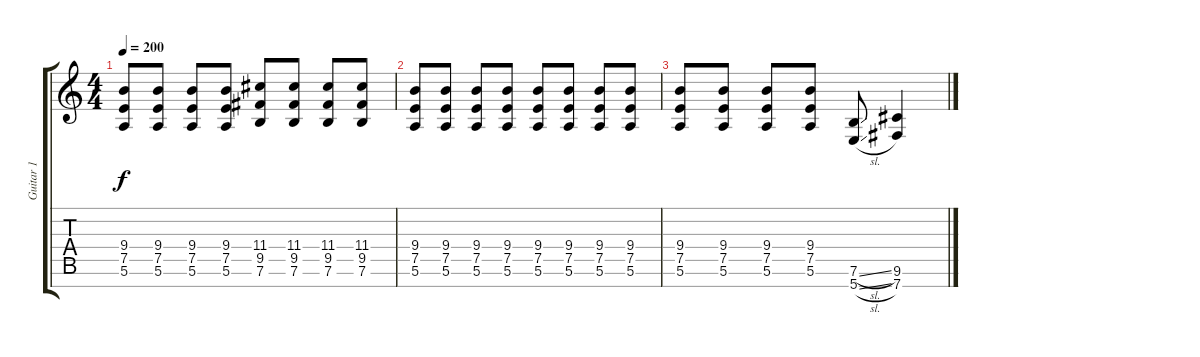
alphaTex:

\track ("Guitar 1" "Guitar 1") {instrument distortionguitar}
\staff {score tabs}
\tuning (E4 B3 G3 D3 A2 E2 B1) {hide}
\ts (4 4)
\tempo 200
\clef g2
\ks c
(9.4 7.5 5.6).8{dy f} (9.4 7.5 5.6).8 (9.4 7.5 5.6).8 (9.4 7.5 5.6).8 (11.4 9.5 7.6).8 (11.4 9.5 7.6).8 (11.4 9.5 7.6).8 (11.4 9.5 7.6).8 |
(9.4 7.5 5.6).8 (9.4 7.5 5.6).8 (9.4 7.5 5.6).8 (9.4 7.5 5.6).8 (9.4 7.5 5.6).8 (9.4 7.5 5.6).8 (9.4 7.5 5.6).8 (9.4 7.5 5.6).8 |
(9.4 7.5 5.6).8 (9.4 7.5 5.6).8 (9.4 7.5 5.6).8 (9.4 7.5 5.6).8 (7.6{sl} 5.7{sl}).8 (9.6 7.7).4
